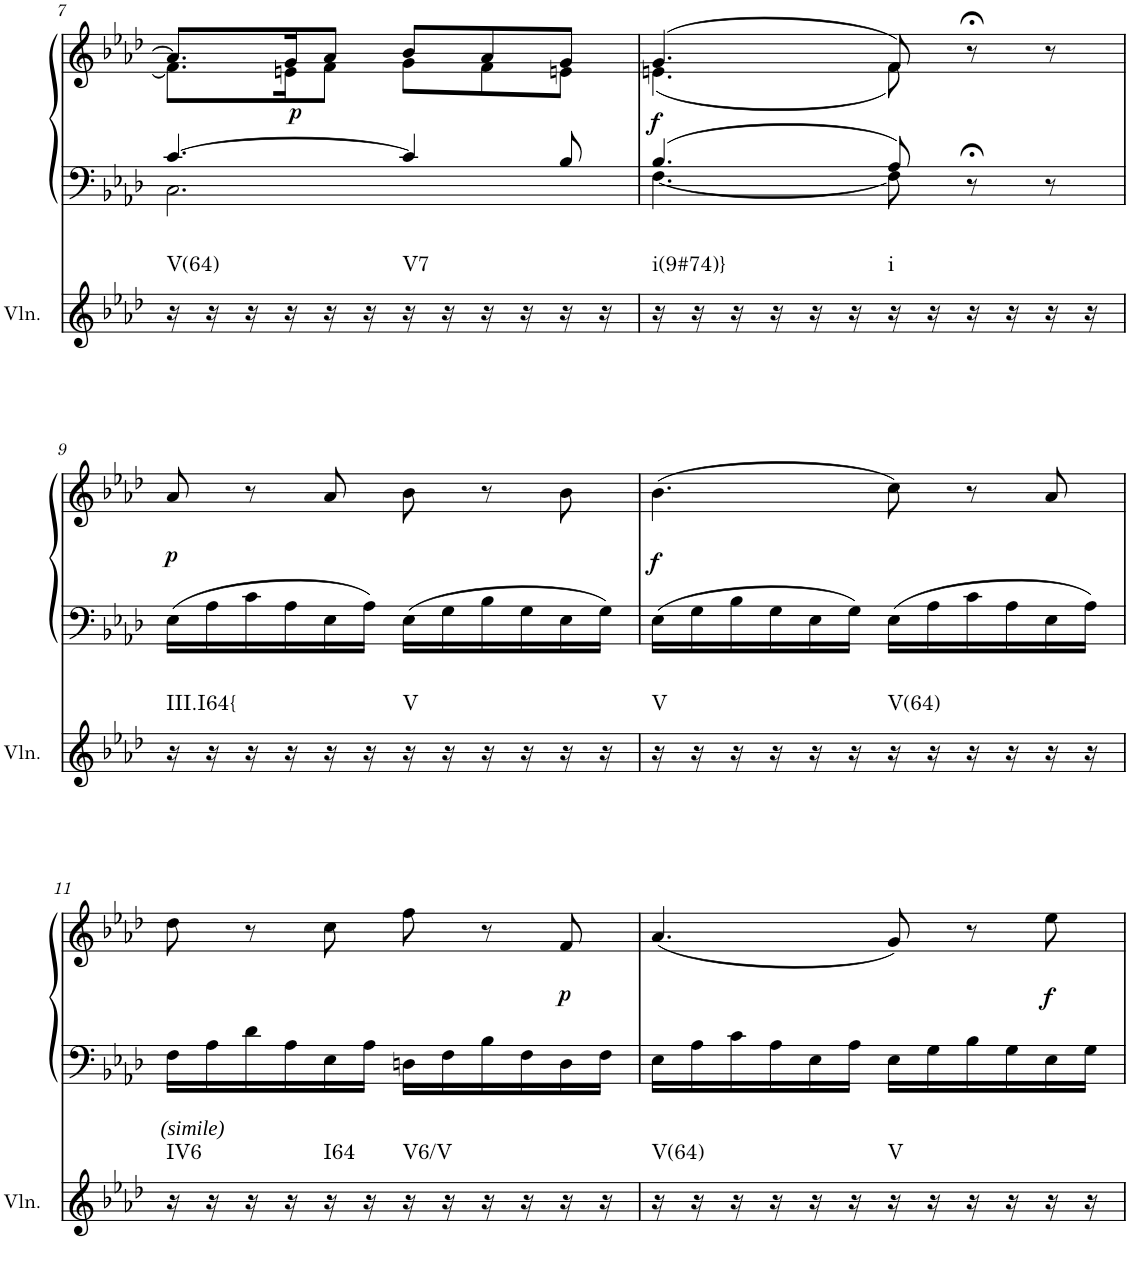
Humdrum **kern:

**kern	**harte	**kern	**kern	**dynam
*part2	*part2	*part1	*part1	*part1
*staff3	*	*staff2	*staff1	*staff1/2
*I"Violin	*	*I"Klavier linke Hand	*	*
*I'Vln.	*	*	*	*
!!LO:PB:g=z
*clefG2	*	*clefF4	*clefG2	*
*k[b-e-a-d-]	*	*k[b-e-a-d-]	*k[b-e-a-d-]	*
*M6/8	*	*M6/8	*M6/8	*
=7	=7	=7	=7	=7
*	*	*^	*^	*
!	!LO:H:kt=V(64)	!	!	!	!	!
16r	N	[4.c/	2.C\	8.a-/L]	8.f\L]	.
16r	.	.	.	.	.	.
16r	.	.	.	.	.	.
!	!	!	!	!	!	!LO:DY:b
16r	.	.	.	16g/K	16en\K	p
16r	.	.	.	8a-/J	8f\J	.
16r	.	.	.	.	.	.
!	!LO:H:kt=V7	!	!	!	!	!
16r	N	4c/]	.	8b-/L	8g\L	.
16r	.	.	.	.	.	.
16r	.	.	.	8a-/	8f\	.
16r	.	.	.	.	.	.
16r	.	8B-/	.	8g/J	8en\J	.
16r	.	.	.	.	.	.
=8	=8	=8	=8	=8	=8	=8
!	!LO:H:kt=i(9#74)}	!	!	!	!	!LO:DY:b
16r	N	4.B-/	[4.F\	(4.g/	(4.en\	f
16r	.	.	.	.	.	.
16r	.	.	.	.	.	.
16r	.	.	.	.	.	.
16r	.	.	.	.	.	.
16r	.	.	.	.	.	.
!	!LO:H:kt=i	!	!	!	!	!
16r	N	8A-/	8F\]	8f/)	8f\)	.
16r	.	.	.	.	.	.
16r	.	8r;<	4ryy	8r;<	4ryy	.
16r	.	.	.	.	.	.
16r	.	8r	.	8r	.	.
16r	.	.	.	.	.	.
*	*	*v	*v	*	*	*
*	*	*	*v	*v	*
!!LO:LB:g=z
=9	=9	=9	=9	=9
!	!LO:H:kt=III.I64{	!	!	!LO:DY:b
16r	N	16E-\LL	8a-/	p
16r	.	16A-\	.	.
16r	.	16c\	8r	.
16r	.	16A-\	.	.
16r	.	16E-\	8a-/	.
16r	.	16A-\JJ	.	.
!	!LO:H:kt=V	!	!	!
16r	N	16E-\LL	8b-\	.
16r	.	16G\	.	.
16r	.	16B-\	8r	.
16r	.	16G\	.	.
16r	.	16E-\	8b-\	.
16r	.	16G\JJ	.	.
=10	=10	=10	=10	=10
!	!LO:H:kt=V	!	!	!LO:DY:b
16r	N	16E-\LL	(4.b-\	f
16r	.	16G\	.	.
16r	.	16B-\	.	.
16r	.	16G\	.	.
16r	.	16E-\	.	.
16r	.	16G\JJ	.	.
!	!LO:H:kt=V(64)	!	!	!
16r	N	16E-\LL	8cc\)	.
16r	.	16A-\	.	.
16r	.	16c\	8r	.
16r	.	16A-\	.	.
16r	.	16E-\	8a-/	.
16r	.	16A-\JJ	.	.
!!LO:LB:g=z
=11	=11	=11	=11	=11
!	!LO:H:kt=IV6	!LO:TX:b:i:t=(simile)	!	!
16r	N	16F\LL	8dd-\	.
16r	.	16A-\	.	.
16r	.	16d-\	8r	.
16r	.	16A-\	.	.
!	!LO:H:kt=I64	!	!	!
16r	N	16E-\	8cc\	.
16r	.	16A-\JJ	.	.
!	!LO:H:kt=V6/V	!	!	!
16r	N	16Dn\LL	8ff\	.
16r	.	16F\	.	.
16r	.	16B-\	8r	.
16r	.	16F\	.	.
!	!	!	!	!LO:DY:b
16r	.	16D\	8f/	p
16r	.	16F\JJ	.	.
=12	=12	=12	=12	=12
!	!LO:H:kt=V(64)	!	!	!
16r	N	16E-\LL	(4.a-/	.
16r	.	16A-\	.	.
16r	.	16c\	.	.
16r	.	16A-\	.	.
16r	.	16E-\	.	.
16r	.	16A-\JJ	.	.
!	!LO:H:kt=V	!	!	!
16r	N	16E-\LL	8g/)	.
16r	.	16G\	.	.
16r	.	16B-\	8r	.
16r	.	16G\	.	.
!	!	!	!	!LO:DY:b
16r	.	16E-\	8ee-\	f
16r	.	16G\JJ	.	.
=	=	=	=	=
*-	*-	*-	*-	*-
